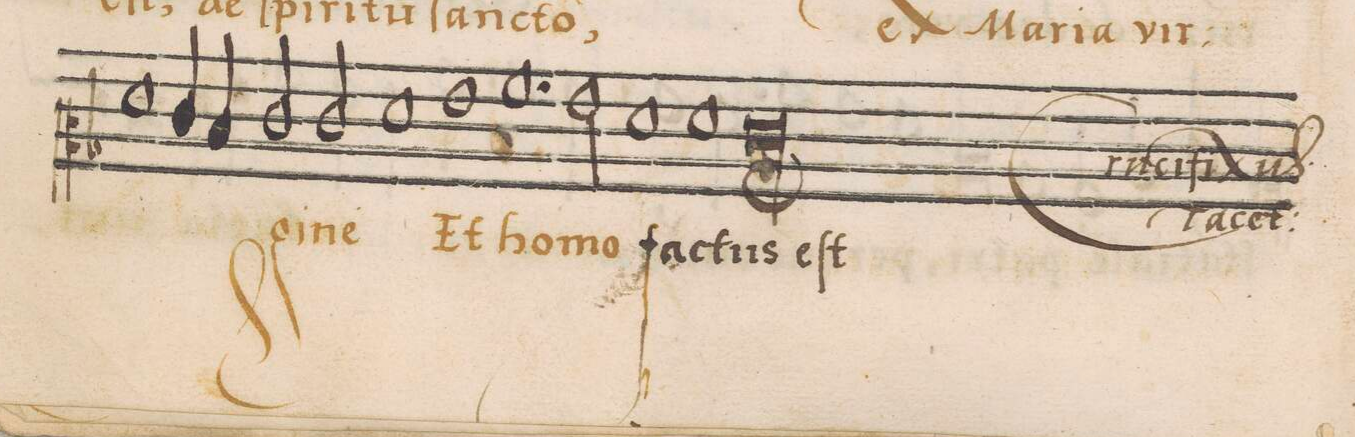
**kern	**text
*I"CANTVS	*
*clefC2	*
*k[b-]	*
*met(C|)	*
*M2/1	*
1f\	.
=102-	=102-
4e/	.
4d/	.
2e/	-gi-
2e/	-ne
=103-	=103-
1f	.
1g	Et
=104-	=104-
1.a	ho-
2g\	-mo
=105-	=105-
1f	fac-
1f	-tus
=106-	=106-
0e;<l	eſt
=107||-	=107||-
0ryy	.
=108-	=108-
0ryy	.
=109-	=109-
0ryy	.
=110-	=110-
0ryy	.
=111-	=111-
0ryy	.
=112-	=112-
0ryy	.
=113-	=113-
0ryy	.
=114-	=114-
0ryy	.
=115-	=115-
0ryy	.
=116-	=116-
0ryy	.
=117-	=117-
0ryy	.
=118-	=118-
0ryy	.
=119-	=119-
0ryy	.
=120-	=120-
0ryy	.
=121-	=121-
0ryy	.
=122-	=122-
0ryy	.
=123-	=123-
0ryy	.
=124-	=124-
0ryy	.
=125-	=125-
0ryy	.
=126-	=126-
0ryy	.
=127-	=127-
0ryy	.
=128-	=128-
0ryy	.
=129-	=129-
0ryy	.
=130-	=130-
0ryy	.
=131-	=131-
0ryy	.
=132-	=132-
0ryy	.
=133||-	=133||-
*-	*-
